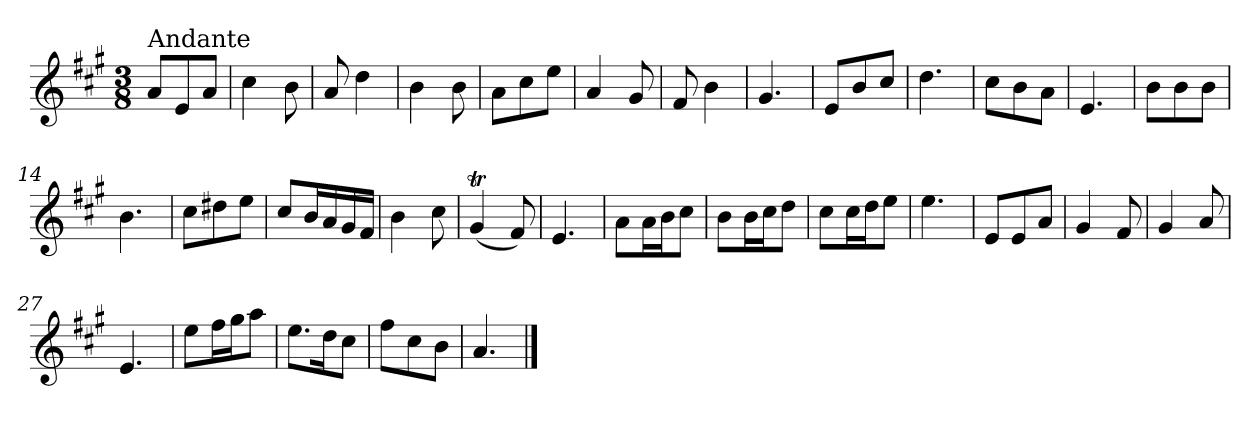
**kern
*part1
*staff1
*clefG2
*k[f#c#g#]
*A:
*M3/8
=1
!LO:TX:a:t=Andante
8a/L
8e/
8a/J
=2
4cc#\
8b\
=3
8a/
4dd\
=4
4b\
8b\
=5
8a\L
8cc#\
8ee\J
=6
4a/
8g#/
=7
8f#/
4b\
=8
4.g#/
=9
8e/L
8b/
8cc#/J
=10
4.dd\
=11
8cc#\L
8b\
8a\J
!!LO:LB:g=z
=12
4.e/
=13
8b\L
8b\
8b\J
=14
4.b\
=15
8cc#\L
8dd#X\
8ee\J
=16
8cc#/L
16b/L
16a/
16g#/
16f#/JJ
=17
4b\
8cc#\
=18
(<4g#t/
8f#/)
=19
4.e/
=20
8a\L
16a\L
16b\J
8cc#\J
=21
8b\L
16b\L
16cc#\J
8dd\J
=22
8cc#\L
16cc#\L
16dd\J
8ee\J
!!LO:LB:g=z
=23
4.ee\
=24
8e/L
8e/
8a/J
=25
4g#/
8f#/
=26
4g#/
8a/
=27
4.e/
=28
8ee\L
16ff#\L
16gg#\J
8aa\J
=29
8.ee\L
16dd\K
8cc#\J
=30
8ff#\L
8cc#\
8b\J
=31
4.a/
==
*-
